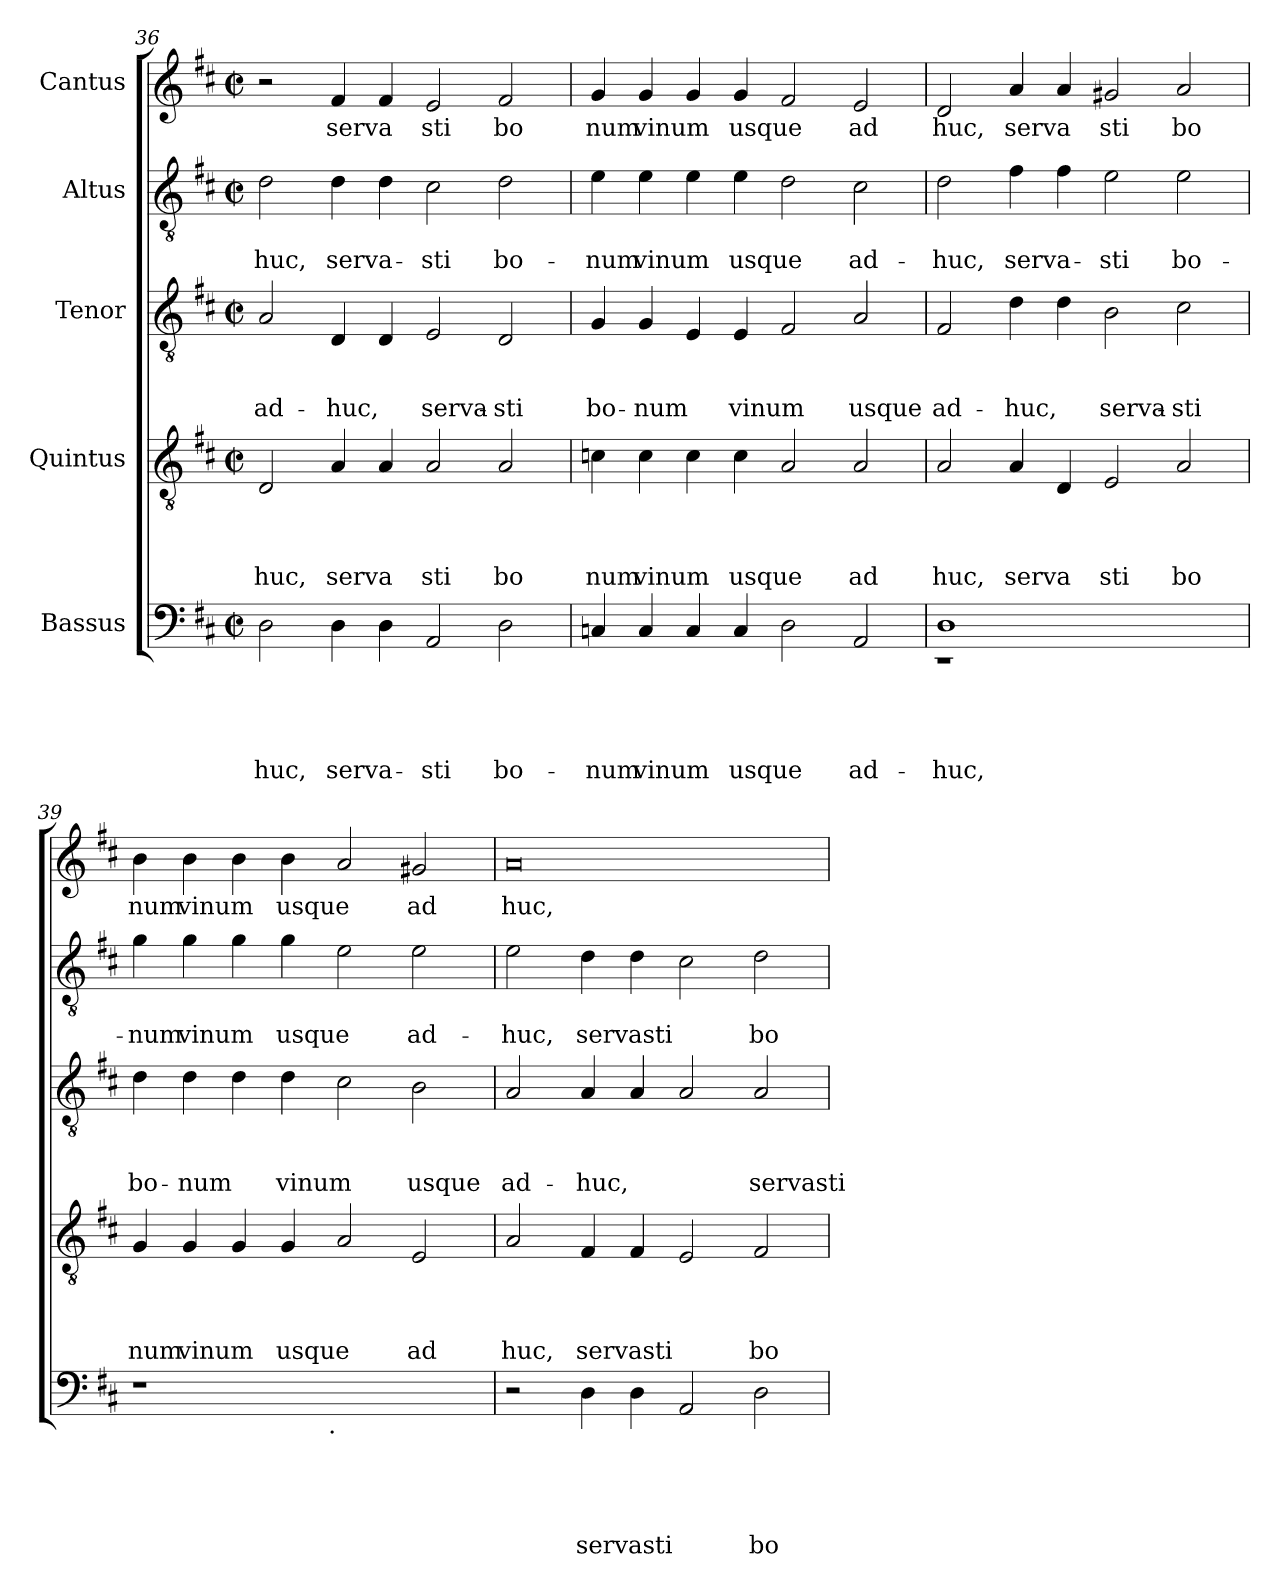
**kern	**text	**text	**text	**text	**text	**kern	**text	**text	**text	**text	**kern	**text	**text	**text	**kern	**text	**text	**kern	**text
*part5	*part5	*part5	*part5	*part5	*part5	*part4	*part4	*part4	*part4	*part4	*part3	*part3	*part3	*part3	*part2	*part2	*part2	*part1	*part1
*staff5	*staff5	*staff5	*staff5	*staff5	*staff5	*staff4	*staff4	*staff4	*staff4	*staff4	*staff3	*staff3	*staff3	*staff3	*staff2	*staff2	*staff2	*staff1	*staff1
*I"Bassus	*	*	*	*	*	*I"Quintus	*	*	*	*	*I"Tenor	*	*	*	*I"Altus	*	*	*I"Cantus	*
*clefF4	*	*	*	*	*	*clefGv2	*	*	*	*	*clefGv2	*	*	*	*clefGv2	*	*	*clefG2	*
*k[f#c#]	*	*	*	*	*	*k[f#c#]	*	*	*	*	*k[f#c#]	*	*	*	*k[f#c#]	*	*	*k[f#c#]	*
*D:	*	*	*	*	*	*D:	*	*	*	*	*D:	*	*	*	*D:	*	*	*D:	*
*M2/2	*	*	*	*	*	*M2/2	*	*	*	*	*M2/2	*	*	*	*M2/2	*	*	*M2/2	*
*met(c|)	*	*	*	*	*	*met(c|)	*	*	*	*	*met(c|)	*	*	*	*met(c|)	*	*	*met(c|)	*
=36	=36	=36	=36	=36	=36	=36	=36	=36	=36	=36	=36	=36	=36	=36	=36	=36	=36	=36	=36
!	!	!	!	!	!LO:LY:b	!	!	!	!	!LO:LY:b	!	!	!	!LO:LY:b	!	!	!LO:LY:b	!	!
2D\	.	.	.	.	-huc,	2D/	.	.	.	huc,	2A/	.	.	ad-	2d\	.	-huc,	2r	.
!	!	!	!	!	!LO:LY:b	!	!	!	!	!LO:LY:b	!	!	!	!LO:LY:b	!	!	!LO:LY:b	!	!LO:LY:b
4D\	.	.	.	.	serva-	4A/	.	.	.	serva	4D/	.	.	-huc,	4d\	.	serva-	4f#/	serva
4D\	.	.	.	.	.	4A/	.	.	.	.	4D/	.	.	.	4d\	.	.	4f#/	.
!	!	!	!	!	!LO:LY:b	!	!	!	!	!LO:LY:b	!	!	!	!LO:LY:b	!	!	!LO:LY:b	!	!LO:LY:b
2AA/	.	.	.	.	-sti	2A/	.	.	.	sti	2E/	.	.	serva-	2c#\	.	-sti	2e/	sti
!	!	!	!	!	!LO:LY:b	!	!	!	!	!LO:LY:b	!	!	!	!LO:LY:b	!	!	!LO:LY:b	!	!LO:LY:b
2D\	.	.	.	.	bo-	2A/	.	.	.	bo	2D/	.	.	-sti	2d\	.	bo-	2f#/	bo
=37	=37	=37	=37	=37	=37	=37	=37	=37	=37	=37	=37	=37	=37	=37	=37	=37	=37	=37	=37
!	!	!	!	!	!LO:LY:b	!	!	!	!	!LO:LY:b	!	!	!	!LO:LY:b	!	!	!LO:LY:b	!	!LO:LY:b
4Cn/	.	.	.	.	-num	4cn\	.	.	.	num	4G/	.	.	bo-	4e\	.	-num	4g/	num
!	!	!	!	!	!LO:LY:b	!	!	!	!	!LO:LY:b	!	!	!	!LO:LY:b	!	!	!LO:LY:b	!	!LO:LY:b
4C/	.	.	.	.	vinum	4c\	.	.	.	vinum	4G/	.	.	-num	4e\	.	vinum	4g/	vinum
4C/	.	.	.	.	.	4c\	.	.	.	.	4E/	.	.	.	4e\	.	.	4g/	.
!	!	!	!	!	!LO:LY:b	!	!	!	!	!LO:LY:b	!	!	!	!LO:LY:b	!	!	!LO:LY:b	!	!LO:LY:b
4C/	.	.	.	.	usque	4c\	.	.	.	usque	4E/	.	.	vinum	4e\	.	usque	4g/	usque
2D\	.	.	.	.	.	2A/	.	.	.	.	2F#/	.	.	.	2d\	.	.	2f#/	.
!	!	!	!	!	!LO:LY:b	!	!	!	!	!LO:LY:b	!	!	!	!LO:LY:b	!	!	!LO:LY:b	!	!LO:LY:b
2AA/	.	.	.	.	ad-	2A/	.	.	.	ad	2A/	.	.	usque	2c#\	.	ad-	2e/	ad
!!LO:LB:g=z
=38	=38	=38	=38	=38	=38	=38	=38	=38	=38	=38	=38	=38	=38	=38	=38	=38	=38	=38	=38
*^	*	*	*	*	*	*	*	*	*	*	*	*	*	*	*	*	*	*	*
!	!LO:N:vis=1	!	!	!	!	!LO:LY:b	!	!	!	!	!LO:LY:b	!	!	!	!LO:LY:b	!	!	!LO:LY:b	!	!LO:LY:b
1D	0rEE	.	.	.	.	-huc,	2A/	.	.	.	huc,	2F#/	.	.	ad-	2d\	.	-huc,	2d/	huc,
!	!	!	!	!	!	!	!	!	!	!	!LO:LY:b	!	!	!	!LO:LY:b	!	!	!LO:LY:b	!	!LO:LY:b
.	.	.	.	.	.	.	4A/	.	.	.	serva	4d\	.	.	-huc,	4f#\	.	serva-	4a/	serva
.	.	.	.	.	.	.	4D/	.	.	.	.	4d\	.	.	.	4f#\	.	.	4a/	.
!	!	!	!	!	!	!	!	!	!	!	!LO:LY:b	!	!	!	!LO:LY:b	!	!	!LO:LY:b	!	!LO:LY:b
1ryy	.	.	.	.	.	.	2E/	.	.	.	sti	2B\	.	.	serva-	2e\	.	-sti	2g#X/	sti
!	!	!	!	!	!	!	!	!	!	!	!LO:LY:b	!	!	!	!LO:LY:b	!	!	!LO:LY:b	!	!LO:LY:b
.	.	.	.	.	.	.	2A/	.	.	.	bo	2c#\	.	.	-sti	2e\	.	bo-	2a/	bo
=39	=39	=39	=39	=39	=39	=39	=39	=39	=39	=39	=39	=39	=39	=39	=39	=39	=39	=39	=39	=39
!	!	!	!	!	!	!	!	!	!	!	!LO:LY:b	!	!	!	!LO:LY:b	!	!	!LO:LY:b	!	!LO:LY:b
1r	2ryy	.	.	.	.	.	4G/	.	.	.	num	4d\	.	.	bo-	4g\	.	-num	4b\	num
!	!	!	!	!	!	!	!	!	!	!	!LO:LY:b	!	!	!	!LO:LY:b	!	!	!LO:LY:b	!	!LO:LY:b
.	.	.	.	.	.	.	4G/	.	.	.	vinum	4d\	.	.	-num	4g\	.	vinum	4b\	vinum
.	4ryy	.	.	.	.	.	4G/	.	.	.	.	4d\	.	.	.	4g\	.	.	4b\	.
!	!	!	!	!	!	!	!	!	!	!	!LO:LY:b	!	!	!	!LO:LY:b	!	!	!LO:LY:b	!	!LO:LY:b
.	8...ryy	.	.	.	.	.	4G/	.	.	.	usque	4d\	.	.	vinum	4g\	.	usque	4b\	usque
!	!LO:TX:b:t=.	!	!	!	!	!	!	!	!	!	!	!	!	!	!	!	!	!	!	!
.	1ryy	.	.	.	.	.	.	.	.	.	.	.	.	.	.	.	.	.	.	.
1ryy	.	.	.	.	.	.	2A/	.	.	.	.	2c#\	.	.	.	2e\	.	.	2a/	.
!	!	!	!	!	!	!	!	!	!	!	!LO:LY:b	!	!	!	!LO:LY:b	!	!	!LO:LY:b	!	!LO:LY:b
.	.	.	.	.	.	.	2E/	.	.	.	ad	2B\	.	.	usque	2e\	.	ad-	2g#X/	ad
.	64ryy	.	.	.	.	.	.	.	.	.	.	.	.	.	.	.	.	.	.	.
=40	=40	=40	=40	=40	=40	=40	=40	=40	=40	=40	=40	=40	=40	=40	=40	=40	=40	=40	=40	=40
!	!	!	!	!	!	!	!	!	!	!	!LO:LY:b	!	!	!	!LO:LY:b	!	!	!LO:LY:b	!	!LO:LY:b
*v	*v	*	*	*	*	*	*	*	*	*	*	*	*	*	*	*	*	*	*	*
2r	.	.	.	.	.	2A/	.	.	.	huc,	2A/	.	.	ad-	2e\	.	-huc,	0a	huc,
!	!	!	!	!	!LO:LY:b	!	!	!	!	!LO:LY:b	!	!	!	!LO:LY:b	!	!	!LO:LY:b	!	!
4D\	.	.	.	.	servasti	4F#/	.	.	.	servasti	4A/	.	.	-huc,	4d\	.	servasti	.	.
4D\	.	.	.	.	.	4F#/	.	.	.	.	4A/	.	.	.	4d\	.	.	.	.
2AA/	.	.	.	.	.	2E/	.	.	.	.	2A/	.	.	.	2c#\	.	.	.	.
!	!	!	!	!	!LO:LY:b	!	!	!	!	!LO:LY:b	!	!	!	!LO:LY:b	!	!	!LO:LY:b	!	!
2D\	.	.	.	.	bo-	2F#/	.	.	.	bo	2A/	.	.	servasti	2d\	.	bo-	.	.
=	=	=	=	=	=	=	=	=	=	=	=	=	=	=	=	=	=	=	=
*-	*-	*-	*-	*-	*-	*-	*-	*-	*-	*-	*-	*-	*-	*-	*-	*-	*-	*-	*-
